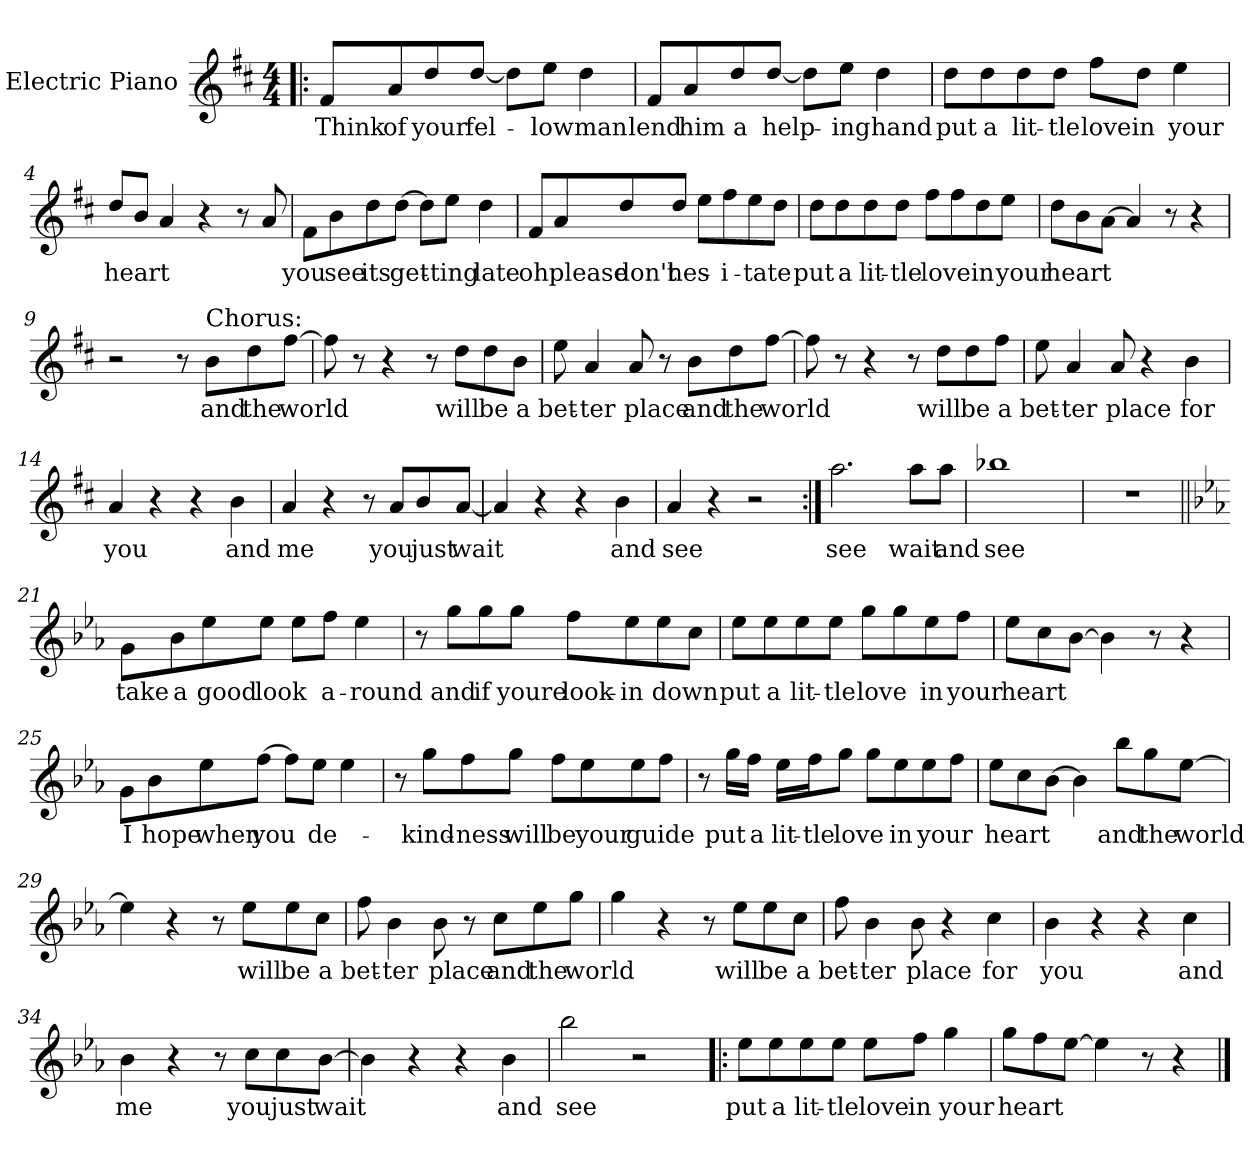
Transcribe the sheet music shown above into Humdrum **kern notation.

**kern	**text
*part1	*part1
*staff1	*staff1
*I"Electric Piano	*
*I'E.Pno	*
*clefG2	*
*k[f#c#]	*
*D:	*
*M4/4	*
=1!|:	=1!|:
8f#/L	Think
8a/	of
8dd/	your
[8dd/J	-fel-
8dd\L]	.
8ee\J	low
4dd\	man
=2	=2
8f#/L	lend
8a/	him
8dd/	a
[8dd/J	help-
8dd\L]	.
8ee\J	ing
4dd\	hand
=3	=3
8dd\L	put
8dd\	a
8dd\	lit-
8dd\J	-tle
8ff#\L	love
8dd\J	in
4ee\	your
=4	=4
8dd/L	heart
8b/J	.
4a/	.
4r	.
8r	.
8a/	.
!!LO:LB:g=z
=5	=5
8f#\L	you
8b\	see
8dd\	its
[8dd\J	get-
8dd\L]	.
8ee\J	ting
4dd\	late
=6	=6
8f#/L	oh
8a/	please
8dd/	don't
8dd/J	-hes-
8ee\L	.
8ff#\	-i-
8ee\	tate
8dd\J	.
=7	=7
8dd\L	put
8dd\	a
8dd\	lit-
8dd\J	-tle
8ff#\L	love
8ff#\	.
8dd\	in
8ee\J	your
=8	=8
8dd\L	heart
8b\	.
[8a\J	.
4a/]	.
8r	.
4r	.
!!LO:LB:g=z
=9	=9
2r	.
8r	.
!LO:TX:a:t=Chorus&colon;	!
8b\L	and
8dd\	the
[8ff#\J	world
=10	=10
8ff#\]	.
8r	.
4r	.
8r	.
8dd\L	will
8dd\	be
8b\J	a
=11	=11
8ee\	bet-
4a/	-ter
8a/	place
8r	.
8b\L	and
8dd\	the
[8ff#\J	world
=12	=12
8ff#\]	.
8r	.
4r	.
8r	.
8dd\L	will
8dd\	be
8ff#\J	a
!!LO:LB:g=z
=13	=13
8ee\	bet-
4a/	-ter
8a/	place
4r	.
4b\	for
=14	=14
4a/	you
4r	.
4r	.
4b\	and
=15	=15
4a/	me
4r	.
8r	.
8a/L	you
8b/	just
[8a/J	wait
=16	=16
4a/]	.
4r	.
4r	.
4b\	and
!!LO:LB:g=z
=17	=17
4a/	see
4r	.
2r	.
=18:|!	=18:|!
2.aa\	see
8aa\L	wait
8aa\J	and
=19	=19
1bb-X	see
=20	=20
1r	.
!!LO:LB:g=z
=21||	=21||
*k[b-e-a-]	*
*E-:	*
8g\L	take
8b-\	a
8ee-\	good
8ee-\J	look
8ee-\L	.
8ff\J	a-
4ee-\	-round
=22	=22
8r	.
8gg\L	and
8gg\	if
8gg\J	youre
8ff\L	look-
8ee-\	-in
8ee-\	down
8cc\J	.
=23	=23
8ee-\L	put
8ee-\	a
8ee-\	lit-
8ee-\J	-tle
8gg\L	love
8gg\	.
8ee-\	in
8ff\J	your
=24	=24
8ee-\L	heart
8cc\	.
[8b-\J	.
4b-\]	.
8r	.
4r	.
!!LO:LB:g=z
=25	=25
8g\L	I
8b-\	hope
8ee-\	when
[8ff\J	you
8ff\L]	.
8ee-\J	de-
4ee-\	.
=26	=26
8r	.
8gg\L	kind-
8ff\	-ness
8gg\J	will
8ff\L	be
8ee-\	your
8ee-\	guide
8ff\J	.
=27	=27
8r	.
16gg\LL	put
16ff\JJ	a
16ee-\LL	lit-
16ff\J	-tle
8gg\J	love
8gg\L	.
8ee-\	in
8ee-\	your
8ff\J	.
=28	=28
8ee-\L	heart
8cc\	.
[8b-\J	.
4b-\]	.
8bb-\L	and
8gg\	the
[8ee-\J	world
!!LO:LB:g=z
=29	=29
4ee-\]	.
4r	.
8r	.
8ee-\L	will
8ee-\	be
8cc\J	a
=30	=30
8ff\	bet-
4b-\	-ter
8b-\	place
8r	.
8cc\L	and
8ee-\	the
8gg\J	world
=31	=31
4gg\	.
4r	.
8r	.
8ee-\L	will
8ee-\	be
8cc\J	a
=32	=32
8ff\	bet-
4b-\	-ter
8b-\	place
4r	.
4cc\	for
!!LO:LB:g=z
=33	=33
4b-\	you
4r	.
4r	.
4cc\	and
=34	=34
4b-\	me
4r	.
8r	.
8cc\L	you
8cc\	just
[8b-\J	wait
=35	=35
4b-\]	.
4r	.
4r	.
4b-\	and
=36	=36
2bb-\	see
2r	.
=37!|:	=37!|:
8ee-\L	put
8ee-\	a
8ee-\	lit-
8ee-\J	-tle
8ee-\L	love
8ff\J	in
4gg\	your
=38	=38
8gg\L	heart
8ff\	.
[8ee-\J	.
4ee-\]	.
8r	.
4r	.
==	==
*-	*-
